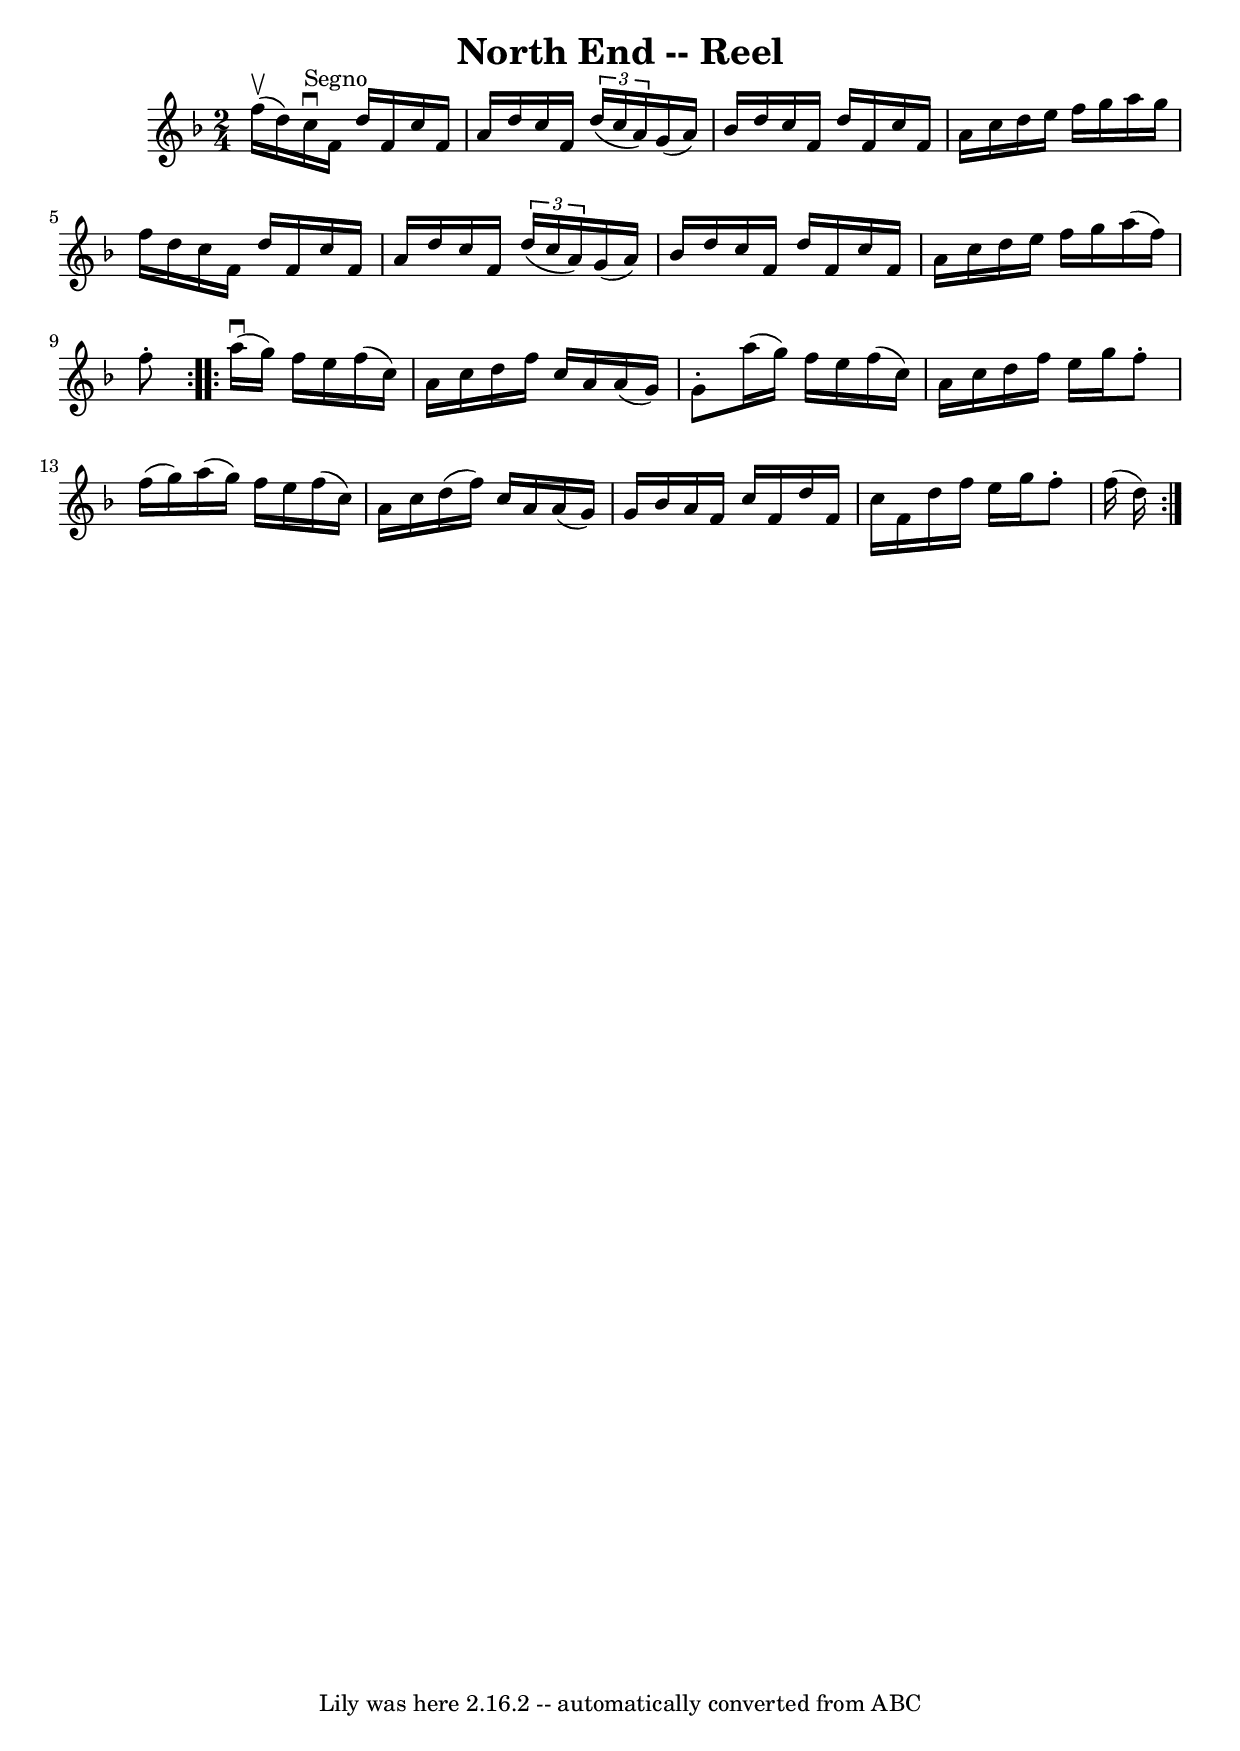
\version "2.16.2"
\include "Mammoth.ily"
\header {
  %% book = "Ryan's Mammoth Collection"
  crossRefNumber = "1"
  footnotes = "\\\\369"
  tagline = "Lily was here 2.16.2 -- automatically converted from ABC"
  title = "North End -- Reel"

}
voicedefault =  {



  \repeat volta 2 {

    \time 2/4 
    \key f \major     f''16^\upbow(d''16)    |
    c''16^"Segno"^\downbow f'16 d''16 f'16 c''16 f'16 a'16 d''16     |
    c''16 f'16    \times 2/3 { d''16 (c''16 a'16)  			     } g'16 (a'16) bes'16 d''16     |
    c''16 f'16 d''16 f'16         c''16 f'16 a'16 c''16     |
    d''16 e''16 f''16 g''16        a''16 g''16 f''16 d''16     |
    c''16 f'16 d''16         f'16 c''16 f'16 a'16 d''16     |
    c''16 f'16    
    \times 2/3 { d''16 (c''16 a'16) 
	       } g'16 (a'16) bes'16         d''16     |
    c''16 f'16 d''16 f'16 c''16 f'16 a'16         c''16     |
    d''16 e''16 f''16 g''16 a''16 (f''16)   
    f''8-.   
  }     
  \repeat volta 2 {
    a''16^\downbow(g''16) f''16         e''16 f''16 (c''16) a'16 c''16     |
    d''16 f''16         c''16 a'16 a'16 (g'16) g'8-.    |
    a''16 (g''16)        f''16 e''16 f''16 (c''16) a'16 c''16     |
    d''16         f''16 e''16 g''16 f''8-. f''16 (g''16)    |
    a''16 (     g''16) f''16 e''16 f''16 (c''16) a'16 c''16     |
         d''16 (f''16) c''16 a'16 a'16 (g'16) g'16 bes'16      |
    a'16 f'16 c''16 f'16 d''16 f'16 c''16 f'16     |
    d''16 f''16 e''16 g''16 f''8-. f''16 (d''16)   

  }   

}

\score{
  <<

    \context Staff="default"
    {
      \voicedefault 
      
    }

  >>
  \layout {
    
  }
  \midi {
  }

}
